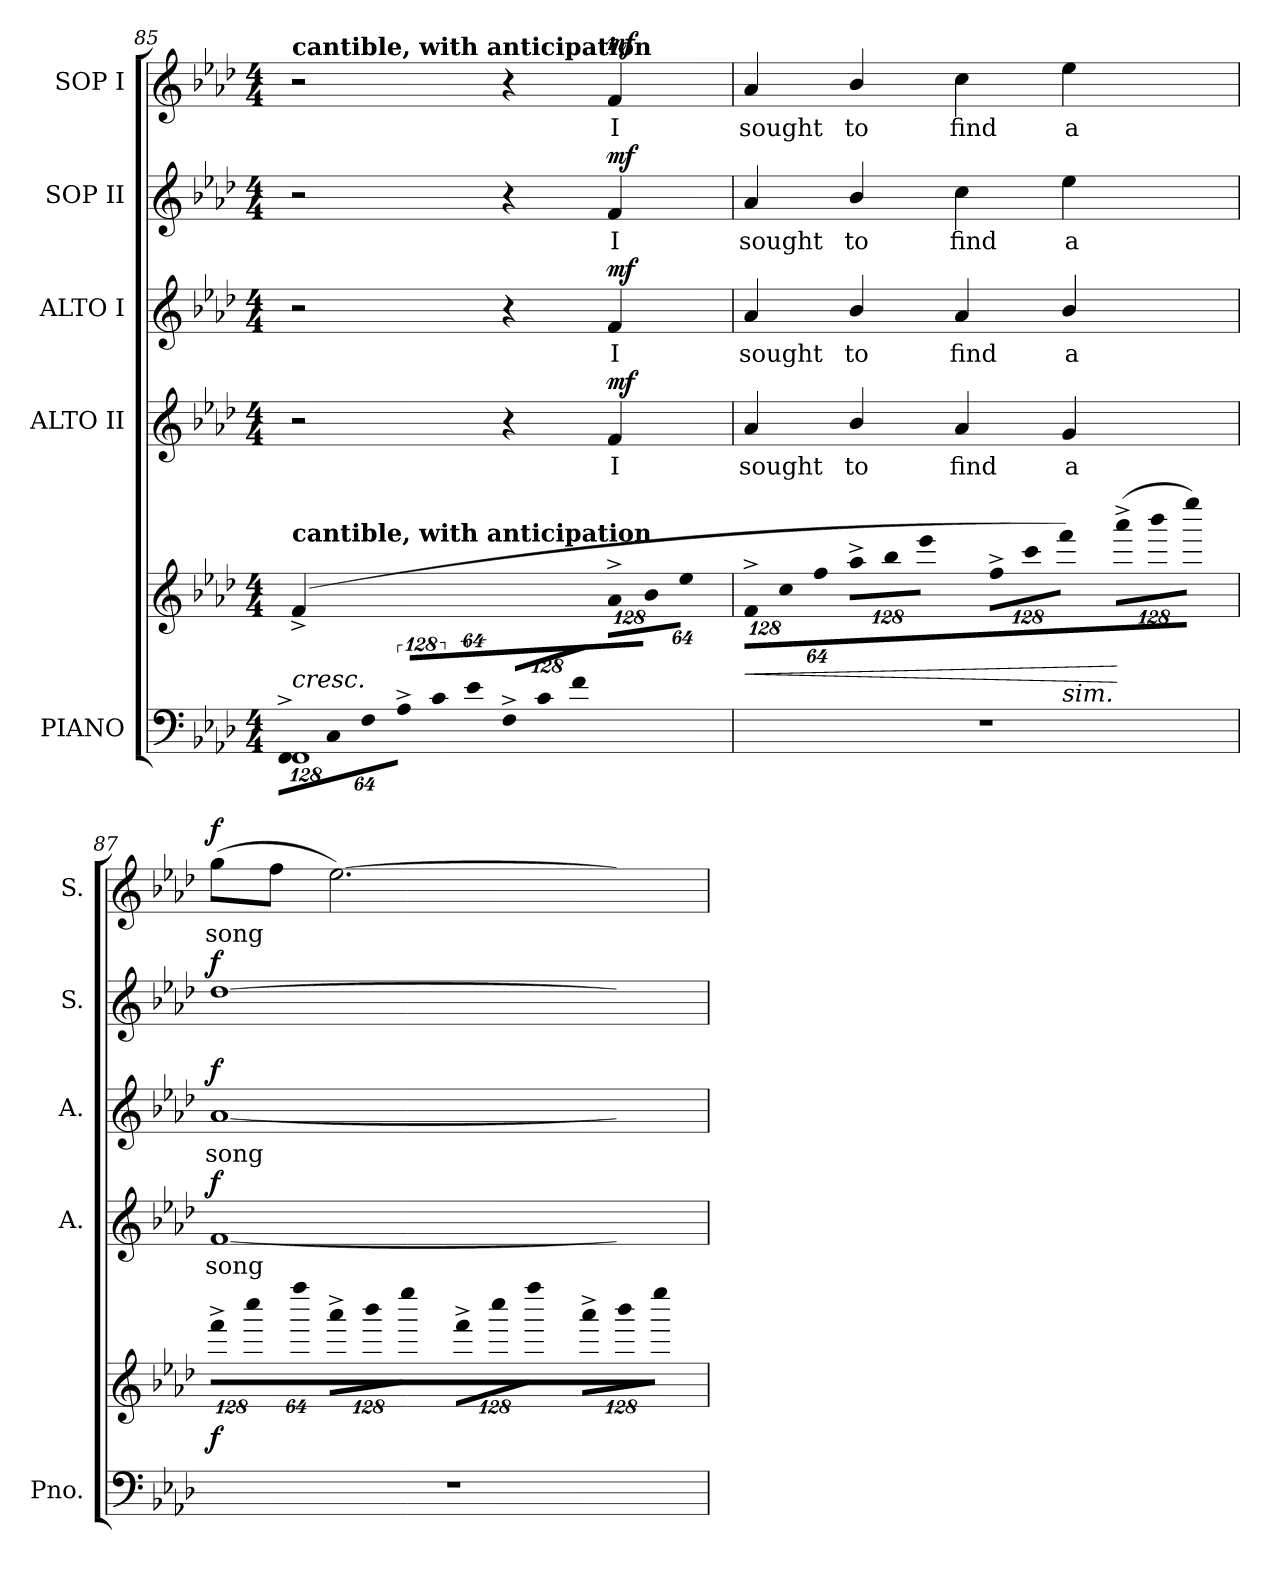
**kern	**kern	**dynam	**kern	**text	**dynam	**kern	**text	**dynam	**kern	**text	**dynam	**kern	**text	**dynam
*part5	*part5	*part5	*part4	*part4	*part4	*part3	*part3	*part3	*part2	*part2	*part2	*part1	*part1	*part1
*staff6	*staff5	*staff5/6	*staff4	*staff4	*staff4	*staff3	*staff3	*staff3	*staff2	*staff2	*staff2	*staff1	*staff1	*staff1
*I"PIANO	*	*	*I"ALTO II	*	*	*I"ALTO I	*	*	*I"SOP II	*	*	*I"SOP I	*	*
*I'Pno.	*	*	*I'A.	*	*	*I'A.	*	*	*I'S.	*	*	*I'S.	*	*
*clefF4	*clefG2	*	*clefG2	*	*	*clefG2	*	*	*clefG2	*	*	*clefG2	*	*
*k[b-e-a-d-]	*k[b-e-a-d-]	*	*k[b-e-a-d-]	*	*	*k[b-e-a-d-]	*	*	*k[b-e-a-d-]	*	*	*k[b-e-a-d-]	*	*
*f:	*f:	*	*f:	*	*	*f:	*	*	*f:	*	*	*f:	*	*
*M4/4	*M4/4	*	*M4/4	*	*	*M4/4	*	*	*M4/4	*	*	*M4/4	*	*
=85	=85	=85	=85	=85	=85	=85	=85	=85	=85	=85	=85	=85	=85	=85
*^	*	*	*	*	*	*	*	*	*	*	*	*	*	*
*	*^	*	*	*	*	*	*	*	*	*	*	*	*	*	*
*	*	*Xbrackettup	*	*	*	*	*	*	*	*	*	*	*	*	*	*
!	!	!	!	!	!	!	!	!	!	!	!	!	!	!LO:TX:a:B:t=cantible, with anticipation	!	!
!	!	!	!LO:TX:a:B:t=cantible, with anticipation	!	!	!	!	!	!	!	!	!	!	!	!	!
!LO:TX:a:i:t=cresc.	!	!	!	!	!	!	!	!	!	!	!	!	!	!	!	!
!	!	!LO:N:vis=8	!	!	!	!	!	!	!	!	!	!	!	!	!	!
4ryy	1FFi	1024%85FF^i\L	(4f^i/	.	2r	.	.	2r	.	.	2r	.	.	2r	.	.
!	!	!LO:N:vis=8	!	!	!	!	!	!	!	!	!	!	!	!	!	!
.	.	1024%85Ci\	.	.	.	.	.	.	.	.	.	.	.	.	.	.
!	!	!LO:N:vis=8	!	!	!	!	!	!	!	!	!	!	!	!	!	!
.	.	512%43Fi\J	.	.	.	.	.	.	.	.	.	.	.	.	.	.
!LO:N:vis=8	!	!	!	!	!	!	!	!	!	!	!	!	!	!	!	!
1024%85A-^i/L	.	2.ryy	2ryy	.	.	.	.	.	.	.	.	.	.	.	.	.
!LO:N:vis=8	!	!	!	!	!	!	!	!	!	!	!	!	!	!	!	!
1024%85ci/	.	.	.	.	.	.	.	.	.	.	.	.	.	.	.	.
!LO:N:vis=8	!	!	!	!	!	!	!	!	!	!	!	!	!	!	!	!
512%43e-i/J	.	.	.	.	.	.	.	.	.	.	.	.	.	.	.	.
!LO:N:vis=8	!	!	!	!	!	!	!	!	!	!	!	!	!	!	!	!
1024%85F^i/L	.	.	.	.	4r	.	.	4r	.	.	4r	.	.	4r	.	.
!LO:N:vis=8	!	!	!	!	!	!	!	!	!	!	!	!	!	!	!	!
1024%85ci/	.	.	.	.	.	.	.	.	.	.	.	.	.	.	.	.
!LO:N:vis=8	!	!	!	!	!	!	!	!	!	!	!	!	!	!	!	!
512%43fi/J	.	.	.	.	.	.	.	.	.	.	.	.	.	.	.	.
*	*	*	*Xbrackettup	*	*	*	*	*	*	*	*	*	*	*	*	*
!	!	!	!LO:N:vis=8	!	!	!	!	!	!	!	!	!	!	!	!	!
!	!	!	!	!	!	!LO:LY:b:color=#000000	!	!	!	!	!	!	!	!	!	!
!	!	!	!	!	!	!	!	!	!LO:LY:b:color=#000000	!	!	!	!	!	!	!
!	!	!	!	!	!	!	!	!	!	!	!	!LO:LY:b:color=#000000	!	!	!	!
!	!	!	!	!	!	!	!	!	!	!	!	!	!	!	!LO:LY:b:color=#000000	!
4ryy	.	.	1024%85a-^i\L	.	4fi/	I	mf	4fi/	I	mf	4fi/	I	mf	4fi/	I	mf
!	!	!	!LO:N:vis=8	!	!	!	!	!	!	!	!	!	!	!	!	!
.	.	.	1024%85b-i\	.	.	.	.	.	.	.	.	.	.	.	.	.
!	!	!	!LO:N:vis=8	!	!	!	!	!	!	!	!	!	!	!	!	!
.	.	.	512%43ee-i\J	.	.	.	.	.	.	.	.	.	.	.	.	.
*v	*v	*v	*	*	*	*	*	*	*	*	*	*	*	*	*	*
=86	=86	=86	=86	=86	=86	=86	=86	=86	=86	=86	=86	=86	=86	=86
!	!LO:N:vis=8	!LO:HP:b	!	!	!	!	!	!	!	!	!	!	!	!
!	!	!	!	!LO:LY:b:color=#000000	!	!	!	!	!	!	!	!	!	!
!	!	!	!	!	!	!	!LO:LY:b:color=#000000	!	!	!	!	!	!	!
!	!	!	!	!	!	!	!	!	!	!LO:LY:b:color=#000000	!	!	!	!
!	!	!	!	!	!	!	!	!	!	!	!	!	!LO:LY:b:color=#000000	!
*^	*	*	*	*	*	*	*	*	*	*	*	*	*	*
1r	2.ryy	1024%85f^i\L	<	4a-i/	sought	.	4a-i/	sought	.	4a-i/	sought	.	4a-i/	sought	.
!	!	!LO:N:vis=8	!	!	!	!	!	!	!	!	!	!	!	!	!
.	.	1024%85cci\	.	.	.	.	.	.	.	.	.	.	.	.	.
!	!	!LO:N:vis=8	!	!	!	!	!	!	!	!	!	!	!	!	!
.	.	512%43ffi\J	.	.	.	.	.	.	.	.	.	.	.	.	.
!	!	!LO:N:vis=8	!	!	!	!	!	!	!	!	!	!	!	!	!
!	!	!	!	!	!LO:LY:b:color=#000000	!	!	!	!	!	!	!	!	!	!
!	!	!	!	!	!	!	!	!LO:LY:b:color=#000000	!	!	!	!	!	!	!
!	!	!	!	!	!	!	!	!	!	!	!LO:LY:b:color=#000000	!	!	!	!
!	!	!	!	!	!	!	!	!	!	!	!	!	!	!LO:LY:b:color=#000000	!
.	.	1024%85aa-^i\L	.	4b-i/	to	.	4b-i/	to	.	4b-i/	to	.	4b-i/	to	.
!	!	!LO:N:vis=8	!	!	!	!	!	!	!	!	!	!	!	!	!
.	.	1024%85bb-i\	.	.	.	.	.	.	.	.	.	.	.	.	.
!	!	!LO:N:vis=8	!	!	!	!	!	!	!	!	!	!	!	!	!
.	.	512%43eee-i\J	.	.	.	.	.	.	.	.	.	.	.	.	.
!	!	!LO:N:vis=8	!	!	!	!	!	!	!	!	!	!	!	!	!
!	!	!	!	!	!LO:LY:b:color=#000000	!	!	!	!	!	!	!	!	!	!
!	!	!	!	!	!	!	!	!LO:LY:b:color=#000000	!	!	!	!	!	!	!
!	!	!	!	!	!	!	!	!	!	!	!LO:LY:b:color=#000000	!	!	!	!
!	!	!	!	!	!	!	!	!	!	!	!	!	!	!LO:LY:b:color=#000000	!
.	.	1024%85ff^i\L	.	4a-i/	find	.	4a-i/	find	.	4cci\	find	.	4cci\	find	.
!	!	!LO:N:vis=8	!	!	!	!	!	!	!	!	!	!	!	!	!
.	.	1024%85ccci\	.	.	.	.	.	.	.	.	.	.	.	.	.
!	!	!LO:N:vis=8	!	!	!	!	!	!	!	!	!	!	!	!	!
.	.	512%43fffi\J)	.	.	.	.	.	.	.	.	.	.	.	.	.
!	!	!LO:N:vis=8	!	!	!	!	!	!	!	!	!	!	!	!	!
!	!	!	!	!	!LO:LY:b:color=#000000	!	!	!	!	!	!	!	!	!	!
!	!	!	!	!	!	!	!	!LO:LY:b:color=#000000	!	!	!	!	!	!	!
!	!	!	!	!	!	!	!	!	!	!	!LO:LY:b:color=#000000	!	!	!	!
!	!LO:TX:a:i:t=sim.	!	!	!	!	!	!	!	!	!	!	!	!	!	!
!	!	!	!	!	!	!	!	!	!	!	!	!	!	!LO:LY:b:color=#000000	!
.	4ryy	(1024%85aaa-^i\L	.	4gi/	a	.	4b-i/	a	.	4ee-i\	a	.	4ee-i\	a	.
!	!	!LO:N:vis=8	!	!	!	!	!	!	!	!	!	!	!	!	!
.	.	1024%85bbb-i\	.	.	.	.	.	.	.	.	.	.	.	.	.
!	!	!LO:N:vis=8	!	!	!	!	!	!	!	!	!	!	!	!	!
.	.	512%43eeee-i\J)	[	.	.	.	.	.	.	.	.	.	.	.	.
!!LO:LB:g=z
=87	=87	=87	=87	=87	=87	=87	=87	=87	=87	=87	=87	=87	=87	=87	=87
!	!	!LO:N:vis=8	!	!	!	!	!	!	!	!	!	!	!	!	!
*v	*v	*	*	*	*	*	*	*	*	*	*	*	*	*	*
*^	*	*	*	*	*	*	*	*	*	*	*	*	*	*
!	!	!	!	!	!LO:LY:b:color=#000000	!	!	!	!	!	!	!	!	!	!
*v	*v	*	*	*	*	*	*	*	*	*	*	*	*	*	*
*^	*	*	*	*	*	*	*	*	*	*	*	*	*	*
!	!	!	!	!	!	!	!	!LO:LY:b:color=#000000	!	!	!	!	!	!	!
*v	*v	*	*	*	*	*	*	*	*	*	*	*	*	*	*
*^	*	*	*	*	*	*	*	*	*	*	*	*	*	*
!	!	!	!	!	!	!	!	!	!	!	!	!	!	!LO:LY:b:color=#000000	!
*v	*v	*	*	*	*	*	*	*	*	*	*	*	*^	*	*
1r	1024%85fff^i\L	f	[<1fi	song	f	[<1a-i	song	f	[>1dd-i	.	f	(8ggi\L	1ryy	song	f
!	!LO:N:vis=8	!	!	!	!	!	!	!	!	!	!	!	!	!	!
.	1024%85cccci\	.	.	.	.	.	.	.	.	.	.	.	.	.	.
.	.	.	.	.	.	.	.	.	.	.	.	8ffi\J	.	.	.
!	!LO:N:vis=8	!	!	!	!	!	!	!	!	!	!	!	!	!	!
.	512%43ffffi\J	.	.	.	.	.	.	.	.	.	.	.	.	.	.
!	!LO:N:vis=8	!	!	!	!	!	!	!	!	!	!	!	!	!	!
.	1024%85aaa-^i\L	.	.	.	.	.	.	.	.	.	.	[>2.ee-i\)	.	.	.
!	!LO:N:vis=8	!	!	!	!	!	!	!	!	!	!	!	!	!	!
.	1024%85bbb-i\	.	.	.	.	.	.	.	.	.	.	.	.	.	.
!	!LO:N:vis=8	!	!	!	!	!	!	!	!	!	!	!	!	!	!
.	512%43eeee-i\J	.	.	.	.	.	.	.	.	.	.	.	.	.	.
!	!LO:N:vis=8	!	!	!	!	!	!	!	!	!	!	!	!	!	!
.	1024%85fff^i\L	.	.	.	.	.	.	.	.	.	.	.	.	.	.
!	!LO:N:vis=8	!	!	!	!	!	!	!	!	!	!	!	!	!	!
.	1024%85cccci\	.	.	.	.	.	.	.	.	.	.	.	.	.	.
!	!LO:N:vis=8	!	!	!	!	!	!	!	!	!	!	!	!	!	!
.	512%43ffffi\J	.	.	.	.	.	.	.	.	.	.	.	.	.	.
!	!LO:N:vis=8	!	!	!	!	!	!	!	!	!	!	!	!	!	!
.	1024%85aaa-^i\L	.	.	.	.	.	.	.	.	.	.	.	.	.	.
!	!LO:N:vis=8	!	!	!	!	!	!	!	!	!	!	!	!	!	!
.	1024%85bbb-i\	.	.	.	.	.	.	.	.	.	.	.	.	.	.
!	!LO:N:vis=8	!	!	!	!	!	!	!	!	!	!	!	!	!	!
.	512%43eeee-i\J	.	.	.	.	.	.	.	.	.	.	.	.	.	.
*	*	*	*	*	*	*	*	*	*	*	*	*v	*v	*	*
=	=	=	=	=	=	=	=	=	=	=	=	=	=	=
*-	*-	*-	*-	*-	*-	*-	*-	*-	*-	*-	*-	*-	*-	*-
